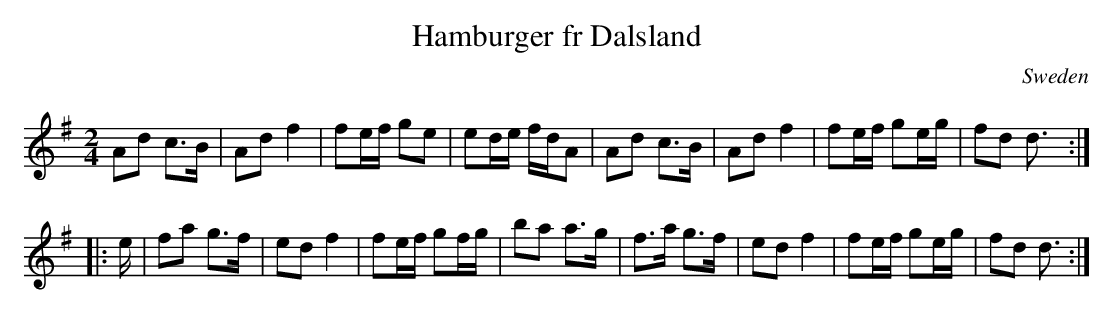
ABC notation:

X:1
T:Hamburger fr Dalsland
L:1/8
M:2/4
O:Sweden
K:D mixolydian
Ad c>B|Ad f2|fe/f/ ge|ed/e/ f/d/A|\
Ad c>B|Ad f2|fe/f/ ge/g/|fd d3/2:|
|: e/ |\
fa g>f|ed f2|fe/f/ gf/g/|ba a>g|\
f>a g>f|ed f2|fe/f/ ge/g/|fd d3/2:|
